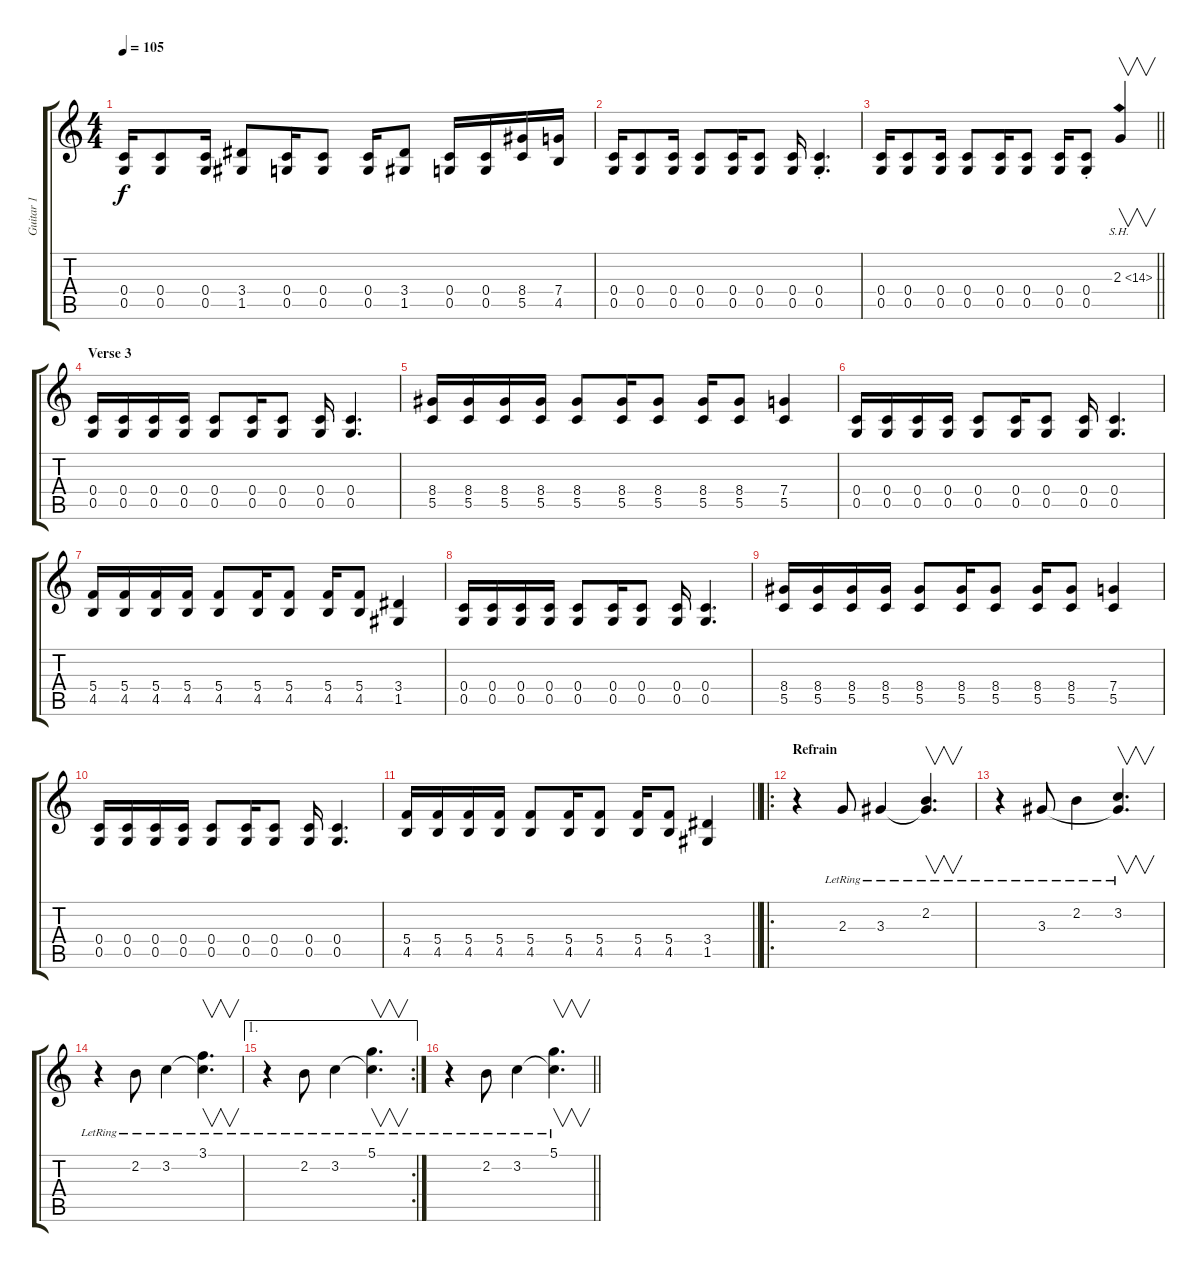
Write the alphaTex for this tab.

\track ("Guitar 1" "Guitar 1") {instrument overdrivenguitar}
\staff {score tabs}
\tuning (D4 A3 F3 C3 G2 D2) {hide}
\ts (4 4)
\tempo 105
\clef g2
\ks c
(0.4 0.5).16{dy f} (0.4 0.5).8 (0.4 0.5).16 (3.4 1.5).8 (0.4 0.5).16 (0.4 0.5).8 (0.4 0.5).16 (3.4 1.5).8 (0.4 0.5).16 (0.4 0.5).16 (8.4 5.5).16 (7.4 4.5).16 |
(0.4 0.5).16 (0.4 0.5).8 (0.4 0.5).16 (0.4 0.5).8 (0.4 0.5).16 (0.4 0.5).8 (0.4 0.5).16 (0.4{st} 0.5{st}).4{d} |
\barLineRight lightlight
(0.4 0.5).16 (0.4 0.5).8 (0.4 0.5).16 (0.4 0.5).8 (0.4 0.5).16 (0.4 0.5).8 (0.4 0.5).16 (0.4{st} 0.5{st}).8 2.3{sh 12}.4{v} |
\section ("" "Verse 3")
(0.4 0.5).16 (0.4 0.5).16 (0.4 0.5).16 (0.4 0.5).16 (0.4 0.5).8 (0.4 0.5).16 (0.4 0.5).8 (0.4 0.5).16 (0.4 0.5).4{d} |
(8.4 5.5).16 (8.4 5.5).16 (8.4 5.5).16 (8.4 5.5).16 (8.4 5.5).8 (8.4 5.5).16 (8.4 5.5).8 (8.4 5.5).16 (8.4 5.5).8 (7.4 5.5).4 |
(0.4 0.5).16 (0.4 0.5).16 (0.4 0.5).16 (0.4 0.5).16 (0.4 0.5).8 (0.4 0.5).16 (0.4 0.5).8 (0.4 0.5).16 (0.4 0.5).4{d} |
(5.4 4.5).16 (5.4 4.5).16 (5.4 4.5).16 (5.4 4.5).16 (5.4 4.5).8 (5.4 4.5).16 (5.4 4.5).8 (5.4 4.5).16 (5.4 4.5).8 (3.4 1.5).4 |
(0.4 0.5).16 (0.4 0.5).16 (0.4 0.5).16 (0.4 0.5).16 (0.4 0.5).8 (0.4 0.5).16 (0.4 0.5).8 (0.4 0.5).16 (0.4 0.5).4{d} |
(8.4 5.5).16 (8.4 5.5).16 (8.4 5.5).16 (8.4 5.5).16 (8.4 5.5).8 (8.4 5.5).16 (8.4 5.5).8 (8.4 5.5).16 (8.4 5.5).8 (7.4 5.5).4 |
(0.4 0.5).16 (0.4 0.5).16 (0.4 0.5).16 (0.4 0.5).16 (0.4 0.5).8 (0.4 0.5).16 (0.4 0.5).8 (0.4 0.5).16 (0.4 0.5).4{d} |
\barLineRight lightlight
(5.4 4.5).16 (5.4 4.5).16 (5.4 4.5).16 (5.4 4.5).16 (5.4 4.5).8 (5.4 4.5).16 (5.4 4.5).8 (5.4 4.5).16 (5.4 4.5).8 (3.4 1.5).4 |
\ro
\section ("" "Refrain")
r.4 2.3{lr}.8 3.3{lr}.4 (2.2{lr} 3.3{t}).4{v d} |
r.4 3.3{lr}.8 2.2{lr}.4 (3.2{lr} 3.3{t}).4{v d} |
r.4 2.2{lr}.8 3.2{lr}.4 (3.1{lr} 3.2{t}).4{v d} |
\ae 1
\rc 2
r.4 2.2{lr}.8 3.2{lr}.4 (5.1{lr} 3.2{t}).4{v d} |
\barLineRight lightlight
r.4 2.2{lr}.8 3.2{lr}.4 (5.1{lr} 3.2{t}).4{v d}
